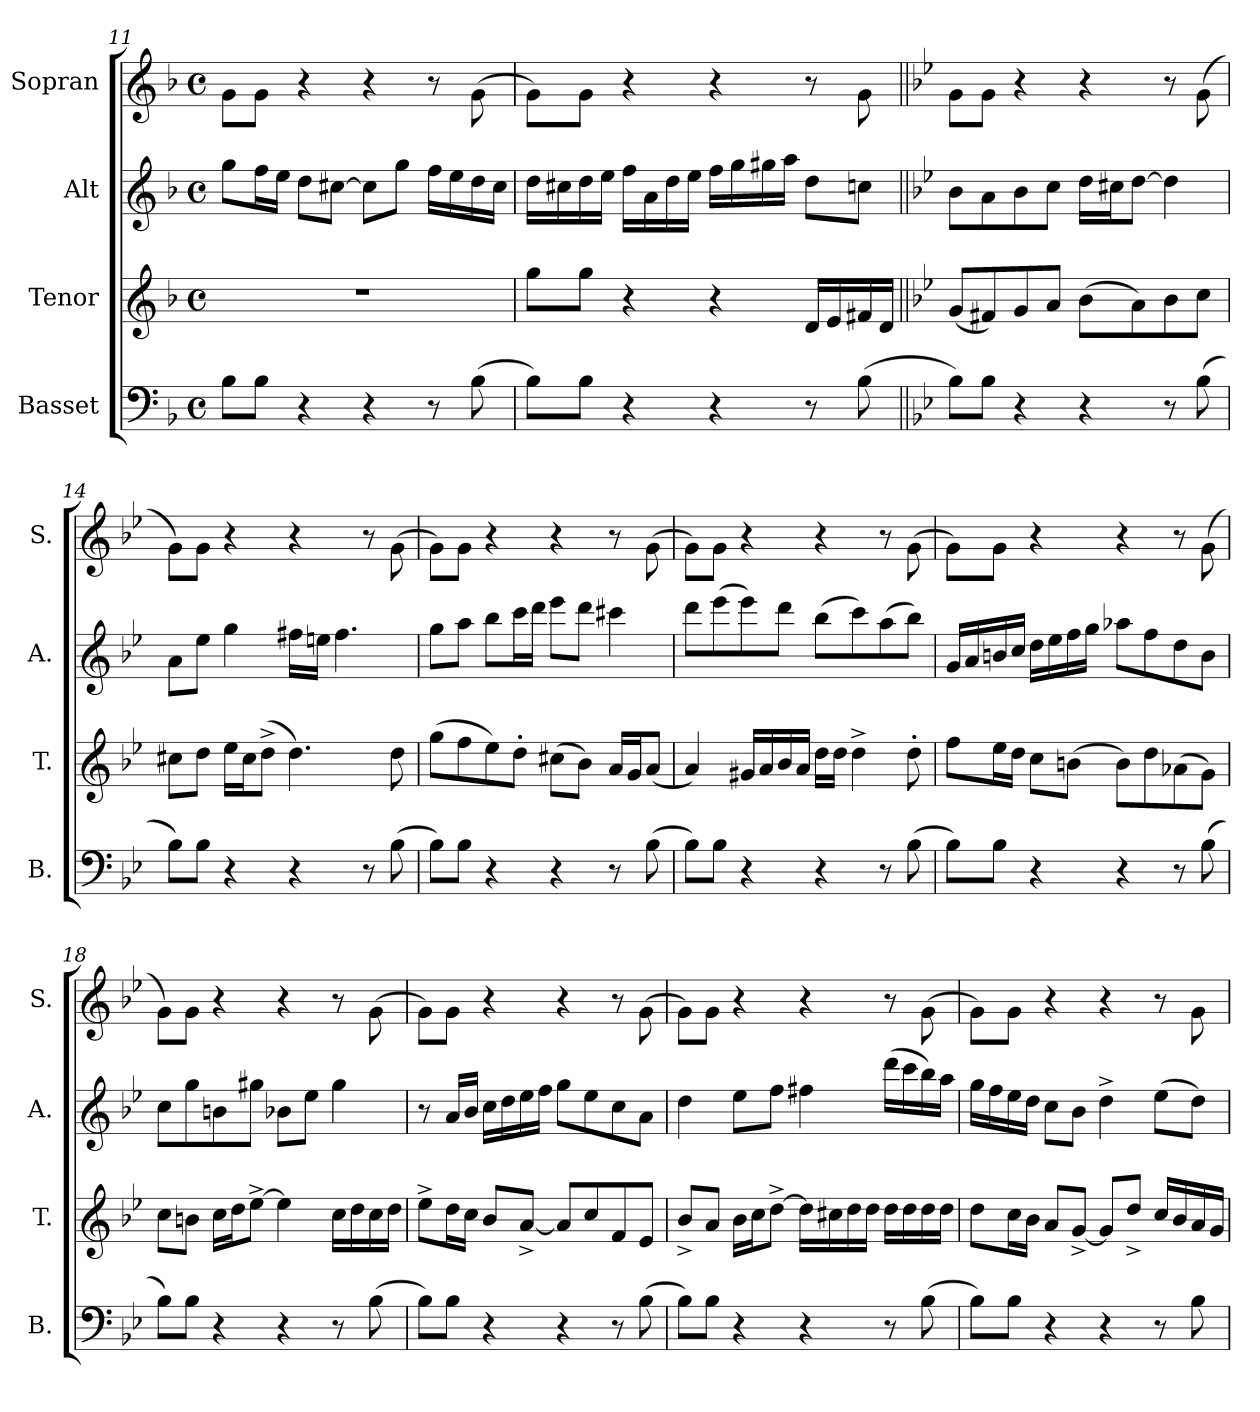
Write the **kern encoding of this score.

**kern	**kern	**kern	**kern
*part4	*part3	*part2	*part1
*staff4	*staff3	*staff2	*staff1
*I"Basset	*I"Tenor	*I"Alt	*I"Sopran
*I'B.	*I'T.	*I'A.	*I'S.
*clefF4	*clefG2	*clefG2	*clefG2
*	*	*	*ITrd-7c-12
*k[b-]	*k[b-]	*k[b-]	*k[b-]
*M4/4	*M4/4	*M4/4	*M4/4
*met(c)	*met(c)	*met(c)	*met(c)
=11	=11	=11	=11
8B-\L	1r	8gg\L	8gg\L
8B-\J	.	16ff\L	8gg\J
.	.	16ee\JJ	.
4r	.	8dd\L	4r
.	.	[8cc#X\J	.
4r	.	8cc#\L]	4r
.	.	8gg\J	.
8r	.	16ff\LL	8r
.	.	16ee\	.
(8B-\	.	16dd\	(8gg\
.	.	16cc#\JJ	.
=12	=12	=12	=12
8B-\L)	8gg\L	16dd\LL	8gg\L)
.	.	16cc#X\	.
8B-\J	8gg\J	16dd\	8gg\J
.	.	16ee\JJ	.
4r	4r	16ff\LL	4r
.	.	16a\	.
.	.	16dd\	.
.	.	16ee\JJ	.
4r	4r	16ff\LL	4r
.	.	16gg\	.
.	.	16gg#X\	.
.	.	16aa\JJ	.
8r	16d/LL	8dd\L	8r
.	16e/	.	.
(8B-\	16f#X/	8ccn\J	8gg\
.	16d/JJ	.	.
!!LO:PB:g=z
=13||	=13||	=13||	=13||
*k[b-e-]	*k[b-e-]	*k[b-e-]	*k[b-e-]
8B-\L)	(8g/L	8b-\L	8gg\L
8B-\J	8f#X/)	8a\	8gg\J
4r	8g/	8b-\	4r
.	8a/J	8cc\J	.
4r	(8b-\L	16dd\LL	4r
.	.	16cc#X\J	.
.	8a\)	[8dd\J	.
8r	8b-\	4dd\]	8r
(8B-\	8cc\J	.	(8gg\
=14	=14	=14	=14
8B-\L)	8cc#X\L	8a\L	8gg\L)
8B-\J	8dd\J	8ee-\J	8gg\J
4r	16ee-\LL	4gg\	4r
.	16cc#\J	.	.
.	(8dd^\J	.	.
4r	4.dd\)	16ff#X\LL	4r
.	.	16een\JJ	.
.	.	4.ff#\	.
8r	.	.	8r
(8B-\	8dd\	.	(8gg\
=15	=15	=15	=15
8B-\L)	(8gg\L	8gg\L	8gg\L)
8B-\J	8ff\	8aa\J	8gg\J
4r	8ee-\)	8bb-\L	4r
.	8dd'\J	16ccc\L	.
.	.	16ddd\JJ	.
4r	(8cc#X\L	8eee-\L	4r
.	8b-\J)	8ddd\J	.
8r	16a/LL	4ccc#X\	8r
.	16g/J	.	.
(8B-\	(8a/J	.	(8gg\
=16	=16	=16	=16
8B-\L)	4a/)	8ddd\L	8gg\L)
8B-\J	.	(8eee-\	8gg\J
4r	16g#X/LL	8eee-\)	4r
.	16a/	.	.
.	16b-/	8ddd\J	.
.	16a/JJ	.	.
4r	16dd\LL	(8bb-\L	4r
.	16dd\JJ	.	.
.	4dd^\	8ccc\)	.
8r	.	(8aa\	8r
(8B-\	8dd'\	8bb-\J)	(8gg\
!!LO:LB:g=z
=17	=17	=17	=17
8B-\L)	8ff\L	16g/LL	8gg\L)
.	.	16a/	.
8B-\J	16ee-\L	16bn/	8gg\J
.	16dd\JJ	16cc/JJ	.
4r	8cc\L	16dd\LL	4r
.	.	16ee-\	.
.	(8bn\J	16ff\	.
.	.	16gg\JJ	.
4r	8b\L)	8aa-X\L	4r
.	8dd\	8ff\	.
8r	(8a-X\	8dd\	8r
(8B-\	8g\J)	8b\J	(8gg\
=18	=18	=18	=18
8B-\L)	8cc\L	8cc\L	8gg\L)
8B-\J	8bn\J	8gg\	8gg\J
4r	16cc\LL	8bn\	4r
.	16dd\J	.	.
.	[8ee-^\J	8gg#X\J	.
4r	4ee-\]	8b-X\L	4r
.	.	8ee-\J	.
8r	16cc\LL	4gg#\	8r
.	16dd\	.	.
(8B-\	16cc\	.	(8gg\
.	16dd\JJ	.	.
=19	=19	=19	=19
8B-\L)	8ee-^\L	8r	8gg\L)
8B-\J	16dd\L	16a/LL	8gg\J
.	16cc\JJ	16b-/JJ	.
4r	8b-/L	16cc\LL	4r
.	.	16dd\	.
.	[8a^/J	16ee-\	.
.	.	16ff\JJ	.
4r	8a/L]	8gg\L	4r
.	8cc/	8ee-\	.
8r	8f/	8cc\	8r
(8B-\	8e-/J	8a\J	(8gg\
=20	=20	=20	=20
8B-\L)	8b-^/L	4dd\	8gg\L)
8B-\J	8a/J	.	8gg\J
4r	16b-\LL	8ee-\L	4r
.	16cc\J	.	.
.	[8dd^\J	8ff\J	.
4r	16dd\LL]	4ff#X\	4r
.	16cc#X\	.	.
.	16dd\	.	.
.	16dd\JJ	.	.
8r	16dd\LL	(16ddd\LL	8r
.	16dd\	16ccc\	.
(8B-\	16dd\	16bb-\)	(8gg\
.	16dd\JJ	16aa\JJ	.
!!LO:LB:g=z
=21	=21	=21	=21
8B-\L)	8dd\L	16gg\LL	8gg\L)
.	.	16ff\	.
8B-\J	16cc\L	16ee-\	8gg\J
.	16b-\JJ	16dd\JJ	.
4r	8a/L	8cc\L	4r
.	[8g^/J	8b-\J	.
4r	8g/L]	4dd^\	4r
.	8dd^/J	.	.
8r	16cc/LL	(8ee-\L	8r
.	16b-/	.	.
8B-\	16a/	8dd\J)	8gg\
.	16g/JJ	.	.
=	=	=	=
*-	*-	*-	*-
